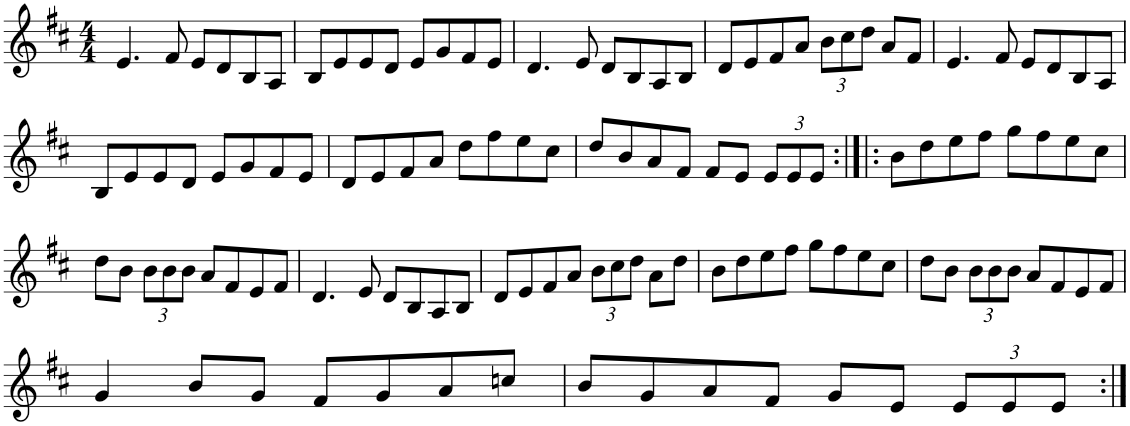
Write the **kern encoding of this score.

**kern
*part1
*staff1
*I"Piano
*I'Pno
*clefG2
*k[f#c#]
*E:dor
*M4/4
=1
4.e/
8f#/
8e/L
8d/
8B/
8A/J
=2
8B/L
8e/
8e/
8d/J
8e/L
8g/
8f#/
8e/J
=3
4.d/
8e/
8d/L
8B/
8A/
8B/J
=4
8d/L
8e/
8f#/
8a/J
*Xbrackettup
12b\L
12cc#\
12dd\J
8a/L
8f#/J
=5
4.e/
8f#/
8e/L
8d/
8B/
8A/J
!!LO:LB:g=z
=6
8B/L
8e/
8e/
8d/J
8e/L
8g/
8f#/
8e/J
=7
8d/L
8e/
8f#/
8a/J
8dd\L
8ff#\
8ee\
8cc#\J
=8
8dd/L
8b/
8a/
8f#/J
8f#/L
8e/J
12e/L
12e/
12e/J
=9:|!|:
8b\L
8dd\
8ee\
8ff#\J
8gg\L
8ff#\
8ee\
8cc#\J
!!LO:LB:g=z
=10
8dd\L
8b\J
12b\L
12b\
12b\J
8a/L
8f#/
8e/
8f#/J
=11
4.d/
8e/
8d/L
8B/
8A/
8B/J
=12
8d/L
8e/
8f#/
8a/J
12b\L
12cc#\
12dd\J
8a\L
8dd\J
=13
8b\L
8dd\
8ee\
8ff#\J
8gg\L
8ff#\
8ee\
8cc#\J
=14
8dd\L
8b\J
12b\L
12b\
12b\J
8a/L
8f#/
8e/
8f#/J
!!LO:LB:g=z
=15
4g/
8b/L
8g/J
8f#/L
8g/
8a/
8ccn/J
=16
8b/L
8g/
8a/
8f#/J
8g/L
8e/J
12e/L
12e/
12e/J
=:|!
*-
